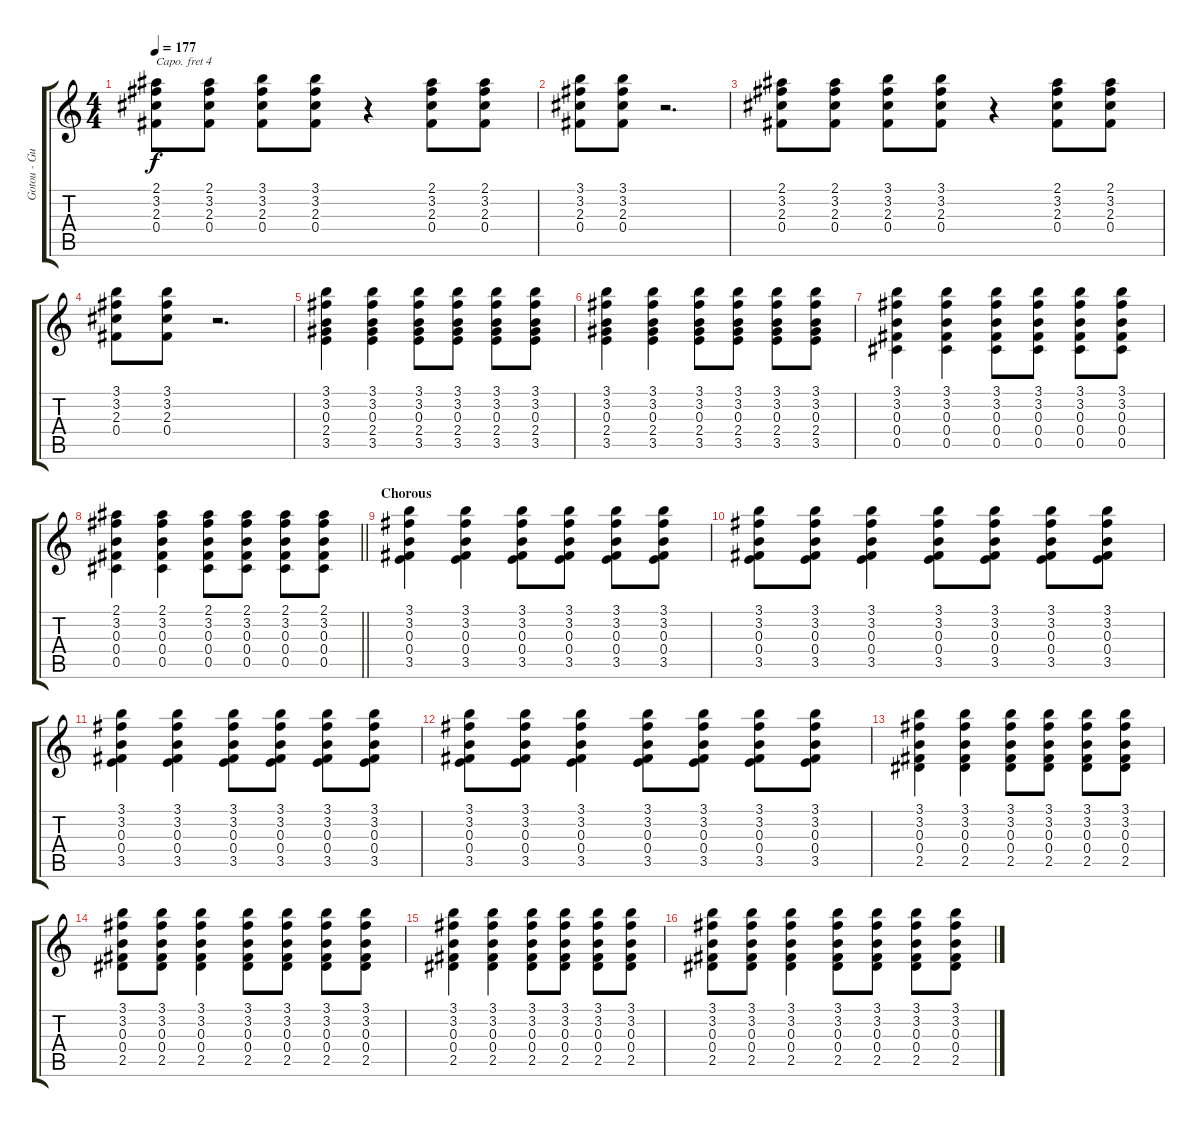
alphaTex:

\track ("Gotou - Guitar" "Gotou - Gu") {instrument acousticguitarsteel}
\staff {score tabs}
\capo 4
\tuning (E4 B3 G3 D3 A2 E2) {hide}
\ts (4 4)
\tempo 177
\clef g2
\ks c
(2.1 3.2 2.3 0.4).8{dy f} (2.1 3.2 2.3 0.4).8 (3.1 3.2 2.3 0.4).8 (3.1 3.2 2.3 0.4).8 r.4 (2.1 3.2 2.3 0.4).8 (2.1 3.2 2.3 0.4).8 |
(3.1 3.2 2.3 0.4).8 (3.1 3.2 2.3 0.4).8 r.2{d txt ""} |
(2.1 3.2 2.3 0.4).8 (2.1 3.2 2.3 0.4).8 (3.1 3.2 2.3 0.4).8 (3.1 3.2 2.3 0.4).8 r.4 (2.1 3.2 2.3 0.4).8 (2.1 3.2 2.3 0.4).8 |
(3.1 3.2 2.3 0.4).8 (3.1 3.2 2.3 0.4).8 r.2{d} |
(3.1 3.2 0.3 2.4 3.5).4 (3.1 3.2 0.3 2.4 3.5).4 (3.1 3.2 0.3 2.4 3.5).8 (3.1 3.2 0.3 2.4 3.5).8 (3.1 3.2 0.3 2.4 3.5).8 (3.1 3.2 0.3 2.4 3.5).8 |
(3.1 3.2 0.3 2.4 3.5).4 (3.1 3.2 0.3 2.4 3.5).4 (3.1 3.2 0.3 2.4 3.5).8 (3.1 3.2 0.3 2.4 3.5).8 (3.1 3.2 0.3 2.4 3.5).8 (3.1 3.2 0.3 2.4 3.5).8 |
(3.1 3.2 0.3 0.4 0.5).4 (3.1 3.2 0.3 0.4 0.5).4 (3.1 3.2 0.3 0.4 0.5).8 (3.1 3.2 0.3 0.4 0.5).8 (3.1 3.2 0.3 0.4 0.5).8 (3.1 3.2 0.3 0.4 0.5).8 |
\barLineRight lightlight
(2.1 3.2 0.3 0.4 0.5).4 (2.1 3.2 0.3 0.4 0.5).4 (2.1 3.2 0.3 0.4 0.5).8 (2.1 3.2 0.3 0.4 0.5).8 (2.1 3.2 0.3 0.4 0.5).8 (2.1 3.2 0.3 0.4 0.5).8 |
\section ("" "Chorous")
(3.1 3.2 0.3 0.4 3.5).4{volume 11 instrument overdrivenguitar} (3.1 3.2 0.3 0.4 3.5).4 (3.1 3.2 0.3 0.4 3.5).8 (3.1 3.2 0.3 0.4 3.5).8 (3.1 3.2 0.3 0.4 3.5).8 (3.1 3.2 0.3 0.4 3.5).8 |
(3.1 3.2 0.3 0.4 3.5).8 (3.1 3.2 0.3 0.4 3.5).8 (3.1 3.2 0.3 0.4 3.5).4 (3.1 3.2 0.3 0.4 3.5).8 (3.1 3.2 0.3 0.4 3.5).8 (3.1 3.2 0.3 0.4 3.5).8 (3.1 3.2 0.3 0.4 3.5).8 |
(3.1 3.2 0.3 0.4 3.5).4 (3.1 3.2 0.3 0.4 3.5).4 (3.1 3.2 0.3 0.4 3.5).8 (3.1 3.2 0.3 0.4 3.5).8 (3.1 3.2 0.3 0.4 3.5).8 (3.1 3.2 0.3 0.4 3.5).8 |
(3.1 3.2 0.3 0.4 3.5).8 (3.1 3.2 0.3 0.4 3.5).8 (3.1 3.2 0.3 0.4 3.5).4 (3.1 3.2 0.3 0.4 3.5).8 (3.1 3.2 0.3 0.4 3.5).8 (3.1 3.2 0.3 0.4 3.5).8 (3.1 3.2 0.3 0.4 3.5).8 |
(3.1 3.2 0.3 0.4 2.5).4 (3.1 3.2 0.3 0.4 2.5).4 (3.1 3.2 0.3 0.4 2.5).8 (3.1 3.2 0.3 0.4 2.5).8 (3.1 3.2 0.3 0.4 2.5).8 (3.1 3.2 0.3 0.4 2.5).8 |
(3.1 3.2 0.3 0.4 2.5).8 (3.1 3.2 0.3 0.4 2.5).8 (3.1 3.2 0.3 0.4 2.5).4 (3.1 3.2 0.3 0.4 2.5).8 (3.1 3.2 0.3 0.4 2.5).8 (3.1 3.2 0.3 0.4 2.5).8 (3.1 3.2 0.3 0.4 2.5).8 |
(3.1 3.2 0.3 0.4 2.5).4 (3.1 3.2 0.3 0.4 2.5).4 (3.1 3.2 0.3 0.4 2.5).8 (3.1 3.2 0.3 0.4 2.5).8 (3.1 3.2 0.3 0.4 2.5).8 (3.1 3.2 0.3 0.4 2.5).8 |
(3.1 3.2 0.3 0.4 2.5).8 (3.1 3.2 0.3 0.4 2.5).8 (3.1 3.2 0.3 0.4 2.5).4 (3.1 3.2 0.3 0.4 2.5).8 (3.1 3.2 0.3 0.4 2.5).8 (3.1 3.2 0.3 0.4 2.5).8 (3.1 3.2 0.3 0.4 2.5).8
